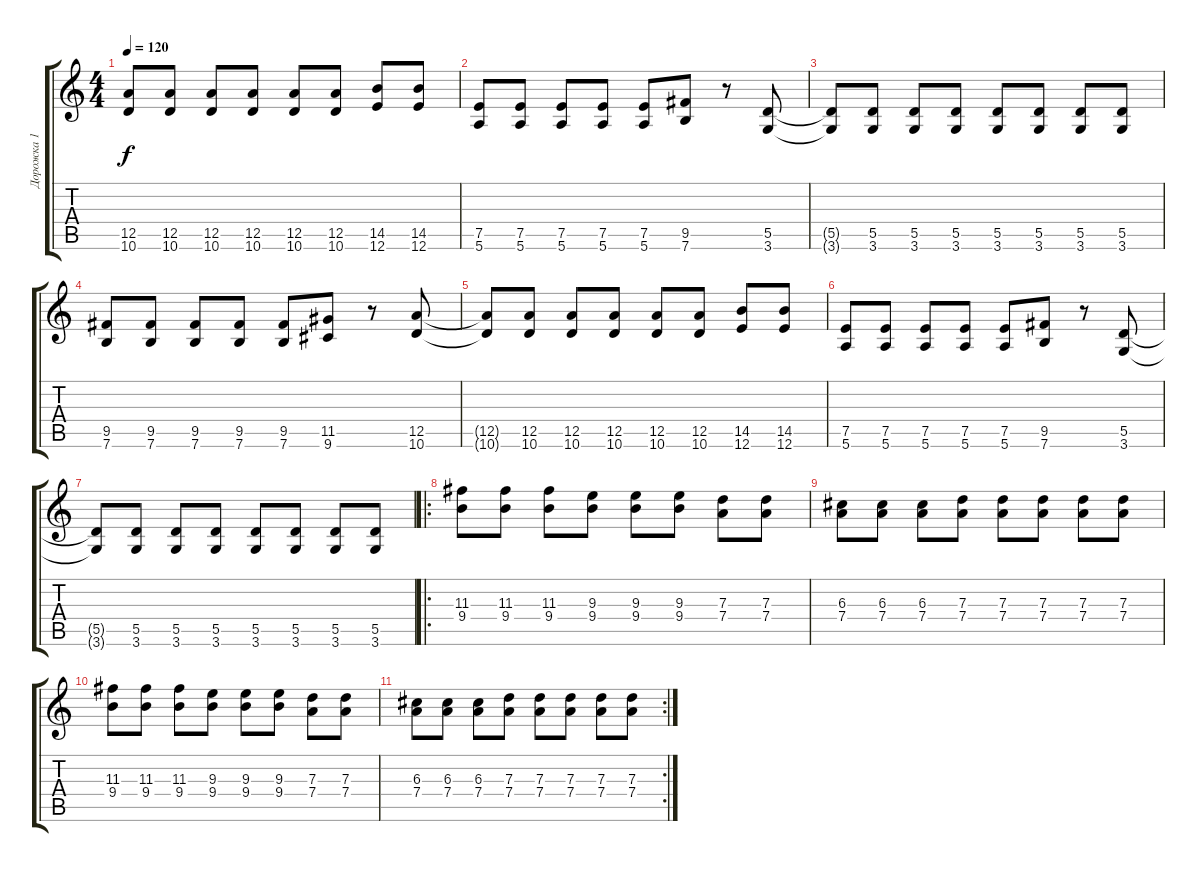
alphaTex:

\track ("Дорожка 1" "Дорожка 1") {instrument distortionguitar}
\staff {score tabs}
\tuning (E4 B3 G3 D3 A2 E2) {hide}
\ts (4 4)
\tempo 120
\clef g2
\ks c
(12.5{t} 10.6{t}).8{dy f} (12.5 10.6).8 (12.5 10.6).8 (12.5 10.6).8 (12.5 10.6).8 (12.5 10.6).8 (14.5 12.6).8 (14.5 12.6).8 |
(7.5 5.6).8 (7.5 5.6).8 (7.5 5.6).8 (7.5 5.6).8 (7.5 5.6).8 (9.5 7.6).8 r.8 (5.5 3.6).8 |
(5.5{t} 3.6{t}).8 (5.5 3.6).8 (5.5 3.6).8 (5.5 3.6).8 (5.5 3.6).8 (5.5 3.6).8 (5.5 3.6).8 (5.5 3.6).8 |
(9.5 7.6).8{instrument distortionguitar} (9.5 7.6).8 (9.5 7.6).8 (9.5 7.6).8 (9.5 7.6).8 (11.5 9.6).8 r.8 (12.5 10.6).8 |
(12.5{t} 10.6{t}).8 (12.5 10.6).8 (12.5 10.6).8 (12.5 10.6).8 (12.5 10.6).8 (12.5 10.6).8 (14.5 12.6).8 (14.5 12.6).8 |
(7.5 5.6).8 (7.5 5.6).8 (7.5 5.6).8 (7.5 5.6).8 (7.5 5.6).8 (9.5 7.6).8 r.8 (5.5 3.6).8 |
(5.5{t} 3.6{t}).8 (5.5 3.6).8 (5.5 3.6).8 (5.5 3.6).8 (5.5 3.6).8 (5.5 3.6).8 (5.5 3.6).8 (5.5 3.6).8 |
\ro
(11.3 9.4).8 (11.3 9.4).8 (11.3 9.4).8 (9.3 9.4).8 (9.3 9.4).8 (9.3 9.4).8 (7.3 7.4).8 (7.3 7.4).8 |
(6.3 7.4).8 (6.3 7.4).8 (6.3 7.4).8 (7.3 7.4).8 (7.3 7.4).8 (7.3 7.4).8 (7.3 7.4).8 (7.3 7.4).8 |
(11.3 9.4).8 (11.3 9.4).8 (11.3 9.4).8 (9.3 9.4).8 (9.3 9.4).8 (9.3 9.4).8 (7.3 7.4).8 (7.3 7.4).8 |
\rc 2
(6.3 7.4).8 (6.3 7.4).8 (6.3 7.4).8 (7.3 7.4).8 (7.3 7.4).8 (7.3 7.4).8 (7.3 7.4).8 (7.3 7.4).8
